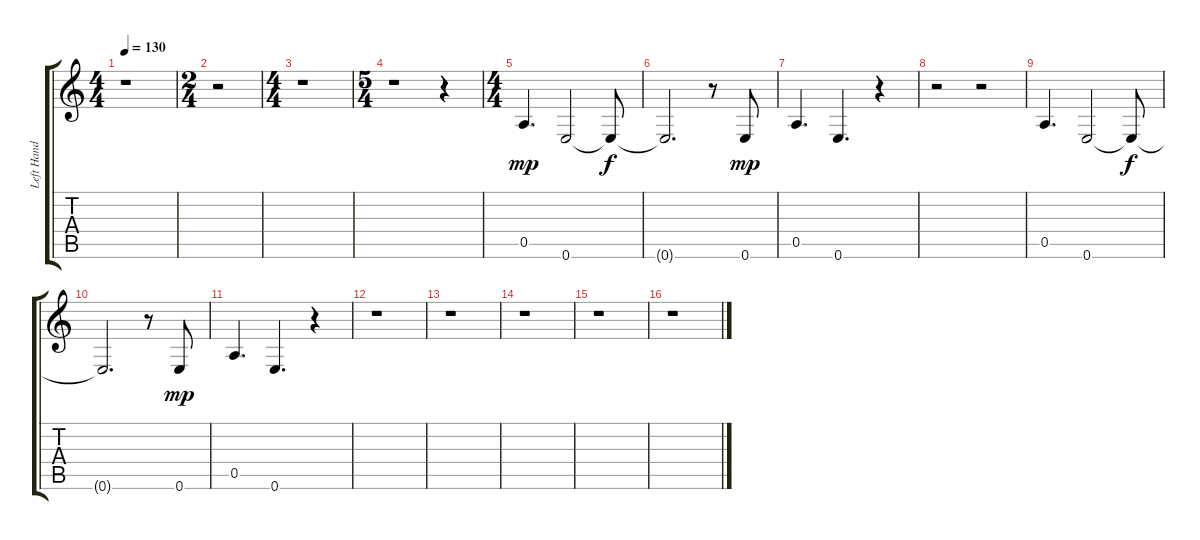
\track ("Left Hand" "Left Hand") {instrument acousticguitarsteel}
\staff {score tabs}
\tuning (E4 B3 G3 D3 A2 E2) {hide}
\ts (4 4)
\tempo 130
\clef g2
\ks c
r.1{dy mp} |
\ts (2 4)
r.2 |
\ts (4 4)
r.1 |
\ts (5 4)
r.1 r.4 |
\ts (4 4)
0.5.4{d} 0.6.2 0.6{t}.8{dy f} |
0.6{t}.2{d} r.8 0.6.8{dy mp} |
0.5.4{d} 0.6.4{d} r.4 |
r.2 r.2 |
0.5.4{d} 0.6.2 0.6{t}.8{dy f} |
0.6{t}.2{d} r.8 0.6.8{dy mp} |
0.5.4{d} 0.6.4{d} r.4 |
r.1 |
r.1 |
r.1 |
r.1 |
r.1
